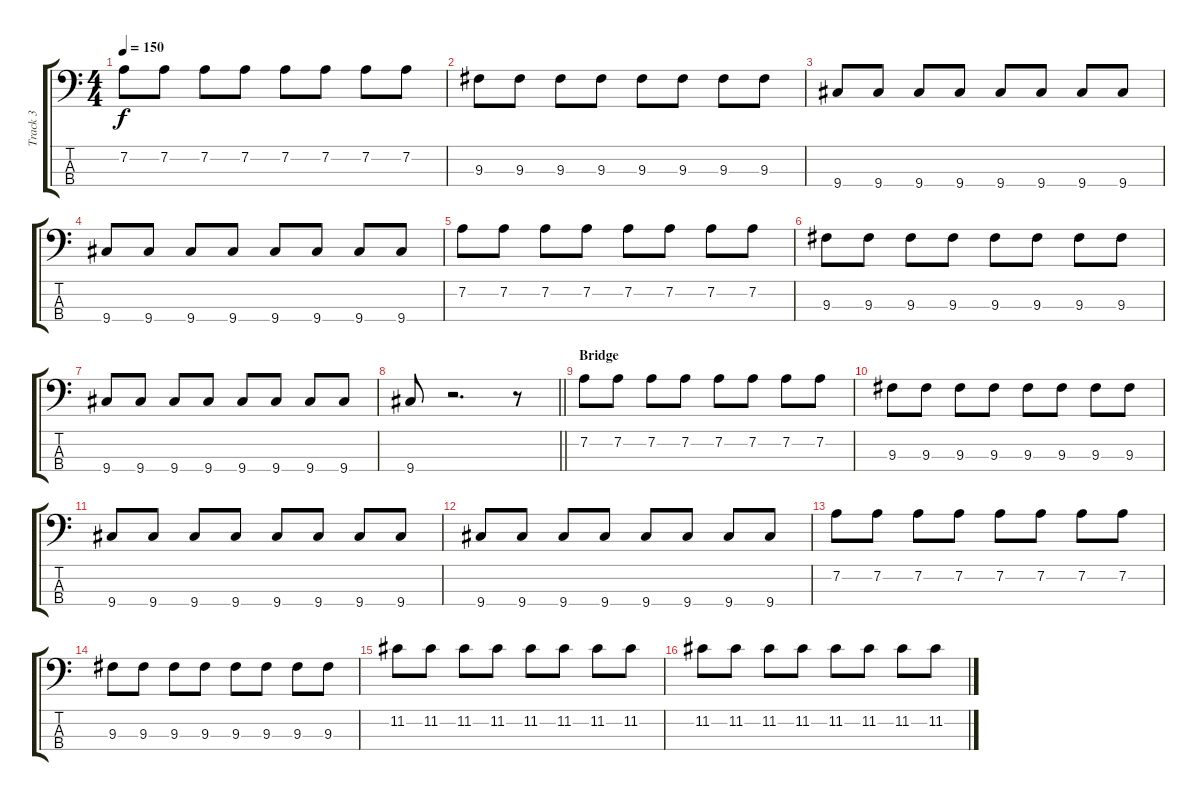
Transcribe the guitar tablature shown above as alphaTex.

\track ("Track 3" "Track 3") {instrument electricbassfinger}
\staff {score tabs}
\tuning (G2 D2 A1 E1) {hide}
\ts (4 4)
\tempo 150
\clef f4
\ks c
7.2.8{dy f} 7.2.8 7.2.8 7.2.8 7.2.8 7.2.8 7.2.8 7.2.8 |
9.3.8 9.3.8 9.3.8 9.3.8 9.3.8 9.3.8 9.3.8 9.3.8 |
9.4.8 9.4.8 9.4.8 9.4.8 9.4.8 9.4.8 9.4.8 9.4.8 |
9.4.8 9.4.8 9.4.8 9.4.8 9.4.8 9.4.8 9.4.8 9.4.8 |
7.2.8 7.2.8 7.2.8 7.2.8 7.2.8 7.2.8 7.2.8 7.2.8 |
9.3.8 9.3.8 9.3.8 9.3.8 9.3.8 9.3.8 9.3.8 9.3.8 |
9.4.8 9.4.8 9.4.8 9.4.8 9.4.8 9.4.8 9.4.8 9.4.8 |
\barLineRight lightlight
9.4.8 r.2{d} r.8 |
\section ("" "Bridge")
7.2.8 7.2.8 7.2.8 7.2.8 7.2.8 7.2.8 7.2.8 7.2.8 |
9.3.8 9.3.8 9.3.8 9.3.8 9.3.8 9.3.8 9.3.8 9.3.8 |
9.4.8 9.4.8 9.4.8 9.4.8 9.4.8 9.4.8 9.4.8 9.4.8 |
9.4.8 9.4.8 9.4.8 9.4.8 9.4.8 9.4.8 9.4.8 9.4.8 |
7.2.8 7.2.8 7.2.8 7.2.8 7.2.8 7.2.8 7.2.8 7.2.8 |
9.3.8 9.3.8 9.3.8 9.3.8 9.3.8 9.3.8 9.3.8 9.3.8 |
11.2.8 11.2.8 11.2.8 11.2.8 11.2.8 11.2.8 11.2.8 11.2.8 |
11.2.8 11.2.8 11.2.8 11.2.8 11.2.8 11.2.8 11.2.8 11.2.8
